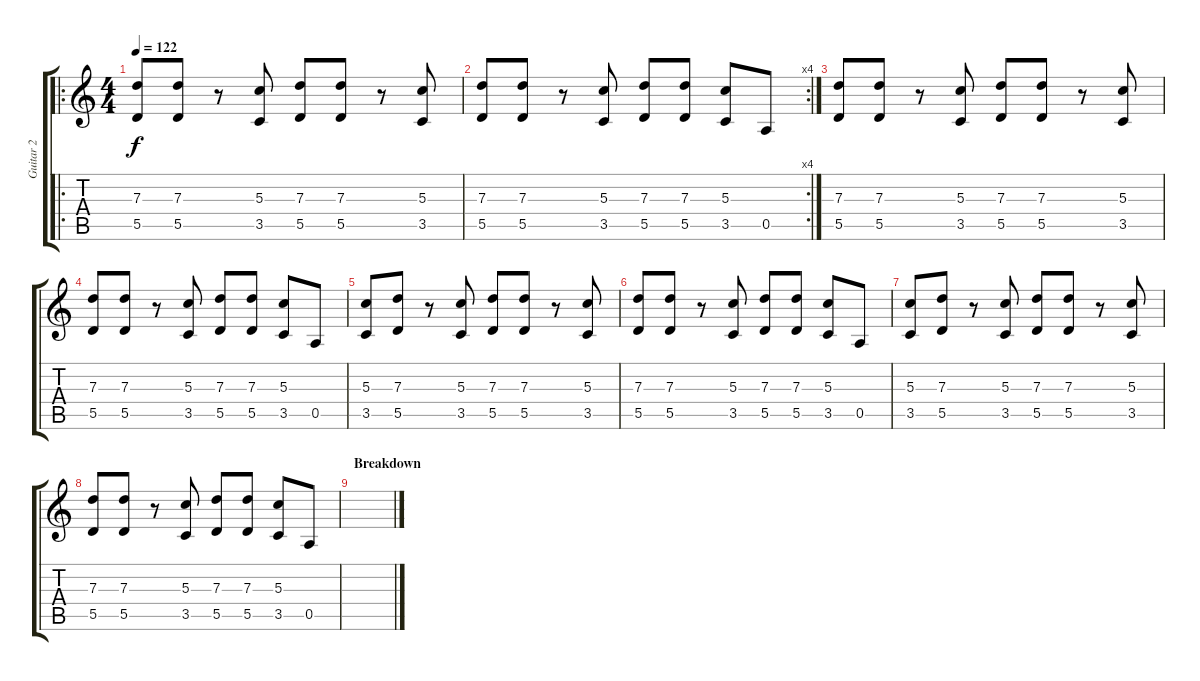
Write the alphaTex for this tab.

\track ("Guitar 2" "Guitar 2") {instrument electricguitarclean}
\staff {score tabs}
\tuning (E4 B3 G3 D3 A2 D2) {hide}
\ro
\ts (4 4)
\tempo 122
\clef g2
\ks c
(7.3 5.5).8{dy f} (7.3 5.5).8 r.8 (5.3 3.5).8 (7.3 5.5).8 (7.3 5.5).8 r.8 (5.3 3.5).8 |
\rc 4
(7.3 5.5).8 (7.3 5.5).8 r.8 (5.3 3.5).8 (7.3 5.5).8 (7.3 5.5).8 (5.3 3.5).8 0.5.8 |
(7.3 5.5).8 (7.3 5.5).8 r.8 (5.3 3.5).8 (7.3 5.5).8 (7.3 5.5).8 r.8 (5.3 3.5).8 |
(7.3 5.5).8 (7.3 5.5).8 r.8 (5.3 3.5).8 (7.3 5.5).8 (7.3 5.5).8 (5.3 3.5).8 0.5.8 |
(5.3 3.5).8 (7.3 5.5).8 r.8 (5.3 3.5).8 (7.3 5.5).8 (7.3 5.5).8 r.8 (5.3 3.5).8 |
(7.3 5.5).8 (7.3 5.5).8 r.8 (5.3 3.5).8 (7.3 5.5).8 (7.3 5.5).8 (5.3 3.5).8 0.5.8 |
(5.3 3.5).8 (7.3 5.5).8 r.8 (5.3 3.5).8 (7.3 5.5).8 (7.3 5.5).8 r.8 (5.3 3.5).8 |
(7.3 5.5).8 (7.3 5.5).8 r.8 (5.3 3.5).8 (7.3 5.5).8 (7.3 5.5).8 (5.3 3.5).8 0.5.8 |
\section ("" "Breakdown")
